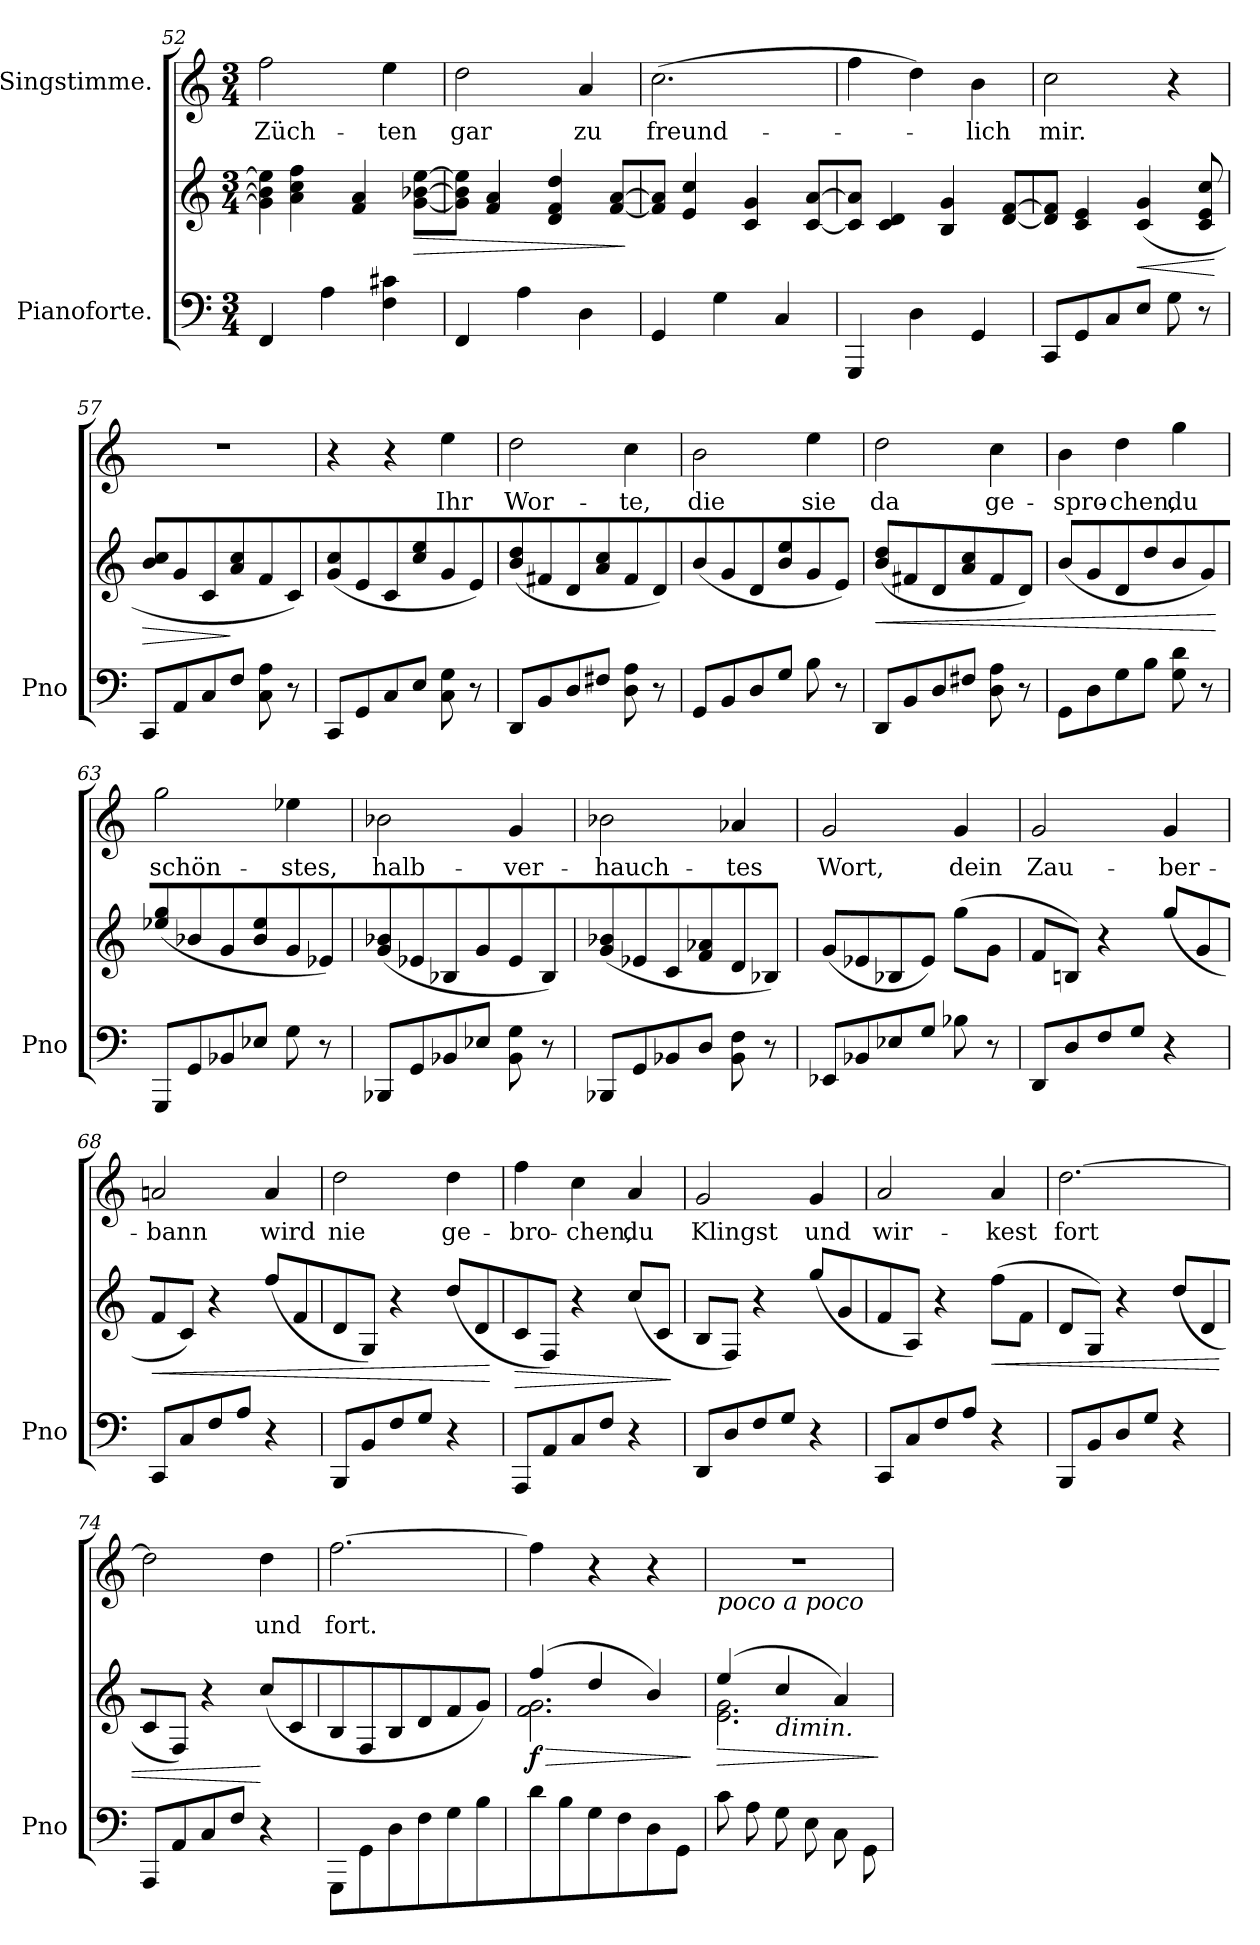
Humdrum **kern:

**kern	**kern	**dynam	**kern	**text
*part2	*part2	*part2	*part1	*part1
*staff3	*staff2	*staff2/3	*staff1	*staff1
*I"Pianoforte.	*	*	*I"Singstimme.	*
*I'Pno	*	*	*	*
*clefF4	*clefG2	*	*clefG2	*
*k[]	*k[]	*	*k[]	*
*M3/4	*M3/4	*	*M3/4	*
=52	=52	=52	=52	=52
!	!	!	!	!LO:LY:b
4FF/	8g\] 8b-\] 8ee\]J	.	2ff\	Züch-
.	4a\ 4cc\ 4ff\	.	.	.
4A\	.	.	.	.
.	4f/ 4a/	.	.	.
!	!	!	!	!LO:LY:b
4F\ 4c#X\	.	.	4ee\	-ten
!	!	!LO:HP:b	!	!
.	[8g\ [8b-X\ [8ee\L	>	.	.
=53	=53	=53	=53	=53
!	!	!	!	!LO:LY:b
4FF/	8g\] 8b-\] 8ee\]J	.	2dd\	gar
.	4f/ 4a/	.	.	.
4A\	.	.	.	.
.	4d/ 4f/ 4dd/	.	.	.
!	!	!	!	!LO:LY:b
4D\	.	.	4a/	zu
.	[8f/ [8a/L	.	.	.
.	.	]	.	.
=54	=54	=54	=54	=54
!	!	!	!	!LO:LY:b
4GG/	8f/] 8a/]J	.	(2.cc\	freund-
.	4e/ 4cc/	.	.	.
4G\	.	.	.	.
.	4c/ 4g/	.	.	.
4C/	.	.	.	.
.	[8c/ [8a/L	.	.	.
=55	=55	=55	=55	=55
4GGG/	8c/] 8a/]J	.	4ff\	.
.	4c/ 4d/	.	.	.
4D\	.	.	4dd\)	.
.	4B/ 4g/	.	.	.
!	!	!	!	!LO:LY:b
4GG/	.	.	4b\	-lich
.	[8d/ [8f/L	.	.	.
=56	=56	=56	=56	=56
!	!	!	!	!LO:LY:b
8CC/L	8d/] 8f/]J	.	2cc\	mir.
8GG/	4c/ 4e/	.	.	.
8C/	.	.	.	.
!	!	!LO:HP:b	!	!
8E/J	(4c/ 4g/	<	.	.
8G\	.	.	4r	.
8r	8c/ 8e/ 8cc/	.	.	.
.	.	[	.	.
!!LO:LB:g=z
=57	=57	=57	=57	=57
!	!	!LO:HP:b	!	!
8CC/L	8b/ 8cc/L	>	2.r	.
8AA/	8g/	.	.	.
8C/	8c/	.	.	.
8F/J	8a/ 8cc/	]	.	.
8C\ 8A\	8f/	.	.	.
8r	8c/)	.	.	.
=58	=58	=58	=58	=58
8CC/L	(>8g/ 8cc/	.	4r	.
8GG/	8e/	.	.	.
8C/	8c/	.	4r	.
8E/J	8cc/ 8ee/	.	.	.
!	!	!	!	!LO:LY:b
8C\ 8G\	8g/	.	4ee\	Ihr
8r	8e/)	.	.	.
=59	=59	=59	=59	=59
!	!	!	!	!LO:LY:b
8DD/L	(>8b/ 8dd/	.	2dd\	Wor-
8BB/	8f#X/	.	.	.
8D/	8d/	.	.	.
8F#X/J	8a/ 8cc/	.	.	.
!	!	!	!	!LO:LY:b
8D\ 8A\	8f#/	.	4cc\	-te,
8r	8d/)	.	.	.
=60	=60	=60	=60	=60
!	!	!	!	!LO:LY:b
8GG/L	(>8b/	.	2b\	die
8BB/	8g/	.	.	.
8D/	8d/	.	.	.
8G/J	8b/ 8ee/	.	.	.
!	!	!	!	!LO:LY:b
8B\	8g/	.	4ee\	sie
8r	8e/J)	.	.	.
!!LO:LB:g=z
=61	=61	=61	=61	=61
!	!	!LO:HP:b	!	!LO:LY:b
8DD/L	(>8b/ 8dd/L	<	2dd\	da
8BB/	8f#X/	.	.	.
8D/	8d/	.	.	.
8F#X/J	8a/ 8cc/	.	.	.
!	!	!	!	!LO:LY:b
8D\ 8A\	8f#/	.	4cc\	ge-
8r	8d/J)	.	.	.
!!LO:LB:g=z
=62	=62	=62	=62	=62
!	!	!	!	!LO:LY:b
8GG\L	(>8b/L	.	4b\	spro-
8D\	8g/	.	.	.
!	!	!	!	!LO:LY:b
8G\	8d/	.	4dd\	-chen,
8B\J	8dd/	.	.	.
!	!	!	!	!LO:LY:b
8G\ 8d\	8b/	.	4gg\	du
8r	8g/)	.	.	.
.	.	[	.	.
=63	=63	=63	=63	=63
!	!	!	!	!LO:LY:b
8GGG/L	(8ee-X/ 8gg/	.	2gg\	schön-
8GG/	8b-X/	.	.	.
8BB-X/	8g/	.	.	.
8E-X/J	8b-/ 8ee-/	.	.	.
!	!	!	!	!LO:LY:b
8G\	8g/	.	4ee-X\	-stes,
8r	8e-X/)	.	.	.
=64	=64	=64	=64	=64
!	!	!	!	!LO:LY:b
8BBB-X/L	(>8g/ 8b-X/	.	2b-X\	halb-
8GG/	8e-X/	.	.	.
8BB-X/	8B-X/	.	.	.
8E-X/J	8g/	.	.	.
!	!	!	!	!LO:LY:b
8BB-\ 8G\	8e-/	.	4g/	-ver-
8r	8B-/)	.	.	.
=65	=65	=65	=65	=65
!	!	!	!	!LO:LY:b
8BBB-X/L	(>8g/ 8b-X/	.	2b-X\	-hauch-
8GG/	8e-X/	.	.	.
8BB-X/	8c/	.	.	.
8D/J	8f/ 8a-X/	.	.	.
!	!	!	!	!LO:LY:b
8BB-\ 8F\	8d/	.	4a-X/	-tes
8r	8B-X/J)	.	.	.
!!LO:PB:g=z
=66	=66	=66	=66	=66
!	!	!	!	!LO:LY:b
8EE-X/L	(>8g/L	.	2g/	Wort,
8BB-X/	8e-X/	.	.	.
8E-X/	8B-X/	.	.	.
8G/J	8e-/J)	.	.	.
!	!	!	!	!LO:LY:b
8B-X\	(8gg\L	.	4g/	dein
8r	8g\J	.	.	.
!!LO:LB:g=z
=67	=67	=67	=67	=67
!	!	!	!	!LO:LY:b
8DD/L	8f/L	.	2g/	Zau-
8D/	8Bn/J)	.	.	.
8F/	4r	.	.	.
8G/J	.	.	.	.
!	!	!	!	!LO:LY:b
4r	(8gg/L	.	4g/	-ber-
.	8g/	.	.	.
=68	=68	=68	=68	=68
!	!	!LO:HP:b	!	!LO:LY:b
8CC/L	8f/	<	2an/	-bann
8C/	8c/J)	.	.	.
8F/	4r	.	.	.
8A/J	.	.	.	.
!	!	!	!	!LO:LY:b
4r	(8ff/L	.	4a/	wird
.	8f/	.	.	.
=69	=69	=69	=69	=69
!	!	!	!	!LO:LY:b
8BBB/L	8d/	.	2dd\	nie
8BB/	8G/J)	.	.	.
8F/	4r	.	.	.
8G/J	.	.	.	.
!	!	!	!	!LO:LY:b
4r	(8dd/L	.	4dd\	ge-
.	8d/	.	.	.
.	.	[	.	.
=70	=70	=70	=70	=70
!	!	!LO:HP:b	!	!LO:LY:b
8AAA/L	8c/	>	4ff\	-bro-
8AA/	8F/J)	.	.	.
!	!	!	!	!LO:LY:b
8C/	4r	.	4cc\	-chen,
8F/J	.	.	.	.
!	!	!	!	!LO:LY:b
4r	(8cc/L	.	4a/	du
.	8c/J	.	.	.
.	.	]	.	.
!!LO:LB:g=z
=71	=71	=71	=71	=71
!	!	!	!	!LO:LY:b
8DD/L	8B/L	.	2g/	Klingst
8D/	8F/J)	.	.	.
8F/	4r	.	.	.
8G/J	.	.	.	.
!	!	!	!	!LO:LY:b
4r	(8gg/L	.	4g/	und
.	8g/	.	.	.
=72	=72	=72	=72	=72
!	!	!	!	!LO:LY:b
8CC/L	8f/	.	2a/	wir-
8C/	8A/J)	.	.	.
8F/	4r	.	.	.
8A/J	.	.	.	.
!	!	!LO:HP:b	!	!LO:LY:b
4r	(>8ff\L	<	4a/	-kest
.	8f\J	.	.	.
!!LO:PB:g=z
=73	=73	=73	=73	=73
!	!	!	!	!LO:LY:b
8BBB/L	8d/L	.	[2.dd\	fort
8BB/	8G/J)	.	.	.
8D/	4r	.	.	.
8G/J	.	.	.	.
4r	(8dd/L	.	.	.
.	8d/	.	.	.
=74	=74	=74	=74	=74
8AAA/L	8c/	.	2dd\]	.
8AA/	8F/J)	.	.	.
8C/	4r	.	.	.
8F/J	.	.	.	.
!	!	!	!	!LO:LY:b
4r	(<8cc/L	[	4dd\	und
.	8c/	.	.	.
=75	=75	=75	=75	=75
!	!	!	!	!LO:LY:b
8GGG\L	8B/	.	[2.ff\	fort.
8GG\	8F/	.	.	.
8D\	8B/	.	.	.
8F\	8d/	.	.	.
8G\	8f/	.	.	.
8B\	8g/J)	.	.	.
=76	=76	=76	=76	=76
!	!	!LO:HP:b	!	!
*	*^	*	*	*
!	!	!	!LO:DY:n=1:b	!	!
8d\	(4ff/	2.f\ 2.g\	> f	4ff\]	.
8B\	.	.	.	.	.
8G\	4dd/	.	.	4r	.
8F\	.	.	.	.	.
8D\	4b/)	.	.	4r	.
8GG\J	.	.	.	.	.
*	*v	*v	*	*	*
.	.	]	.	.
!!LO:LB:g=z
=77	=77	=77	=77	=77
!	!	!	!LO:TX:b:i:t=poco a poco	!
!	!LO:TX:b:i:t=rit.	!	!	!
!	!	!LO:HP:b	!	!
*	*^	*	*	*
8c\L	(4ee/	2.e\ 2.g\	>	2.r	.
8A\	.	.	.	.	.
!	!LO:TX:b:i:t=dimin.	!	!	!	!
8G\	4cc/	.	.	.	.
8E\	.	.	.	.	.
8C\	4a/)	.	.	.	.
8GG\	.	.	.	.	.
*	*v	*v	*	*	*
.	.	]	.	.
=	=	=	=	=
*-	*-	*-	*-	*-
